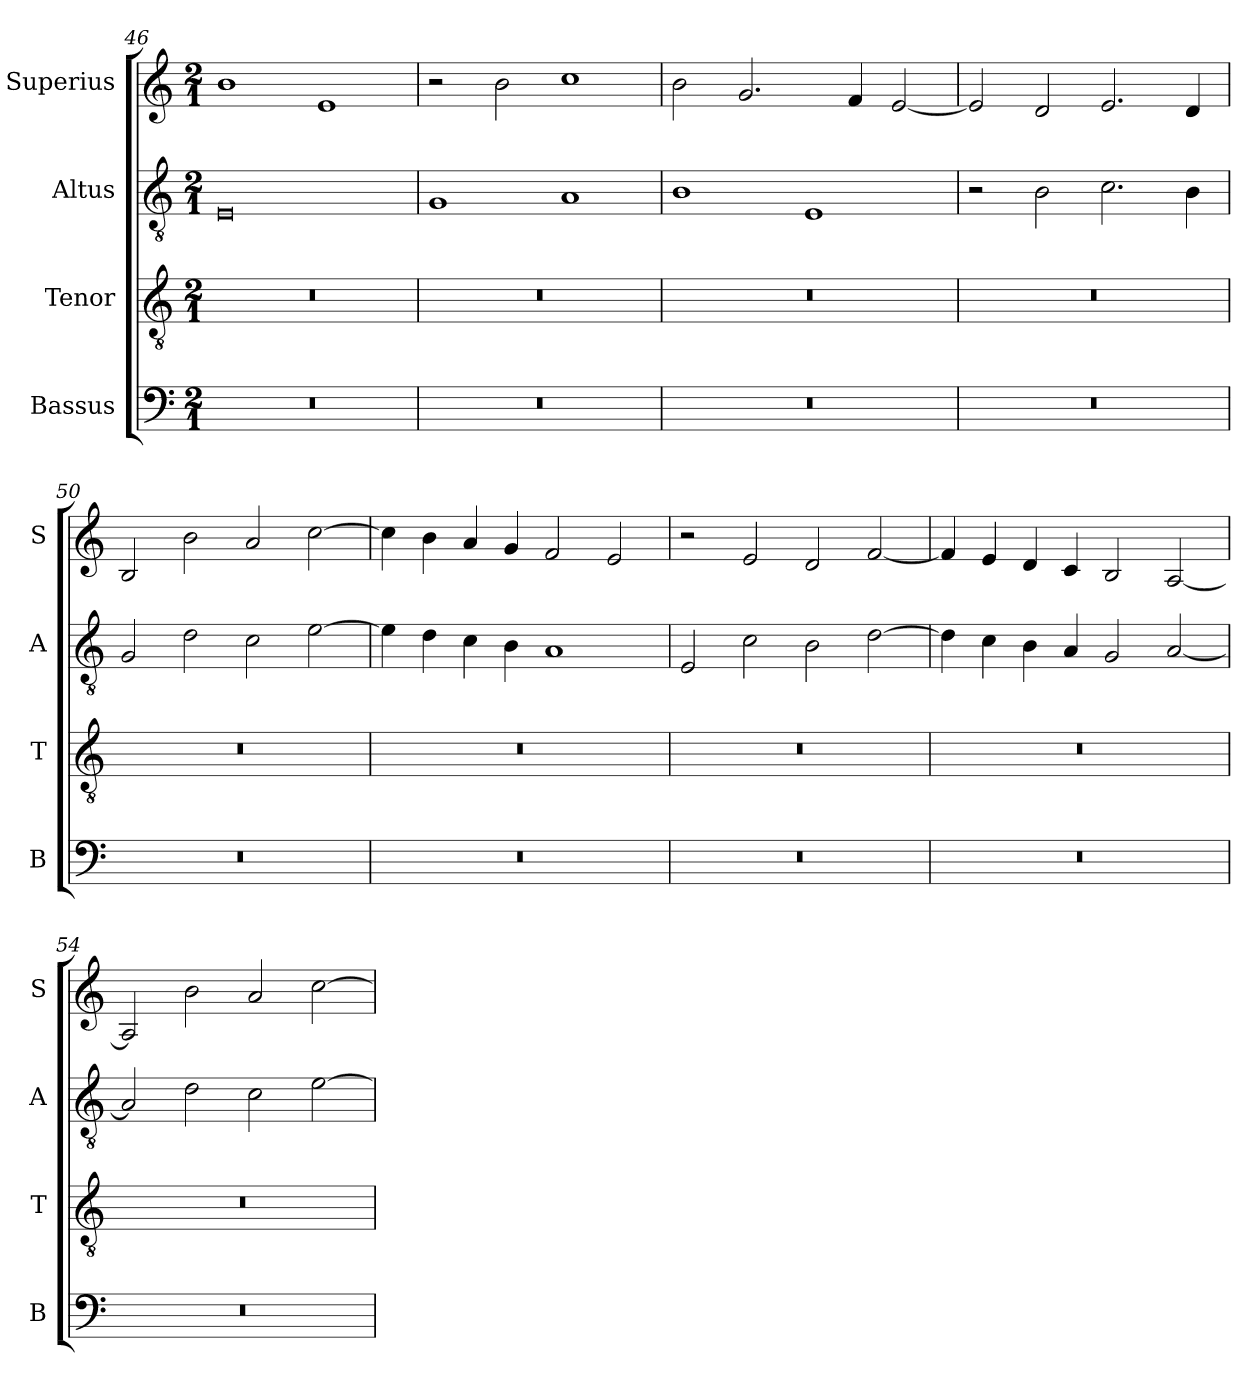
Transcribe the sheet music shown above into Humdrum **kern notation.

**kern	**kern	**kern	**kern
*part4	*part3	*part2	*part1
*staff4	*staff3	*staff2	*staff1
*I"Bassus	*I"Tenor	*I"Altus	*I"Superius
*I'B	*I'T	*I'A	*I'S
*clefF4	*clefGv2	*clefGv2	*clefG2
*k[]	*k[]	*k[]	*k[]
*M2/1	*M2/1	*M2/1	*M2/1
=46	=46	=46	=46
0r	0r	0E	1b
.	.	.	1e
=47	=47	=47	=47
0r	0r	1G	2r
.	.	.	2b\
.	.	1A	1cc
=48	=48	=48	=48
0r	0r	1B	2b\
.	.	.	2.g/
.	.	1E	.
.	.	.	4f/
.	.	.	[2e/
=49	=49	=49	=49
0r	0r	2r	2e/]
.	.	2B\	2d/
.	.	2.c\	2.e/
.	.	4B\	4d/
=50	=50	=50	=50
0r	0r	2G/	2B/
.	.	2d\	2b\
.	.	2c\	2a/
.	.	[2e\	[2cc\
=51	=51	=51	=51
0r	0r	4e\]	4cc\]
.	.	4d\	4b\
.	.	4c\	4a/
.	.	4B\	4g/
.	.	1A	2f/
.	.	.	2e/
=52	=52	=52	=52
0r	0r	2E/	2r
.	.	2c\	2e/
.	.	2B\	2d/
.	.	[2d\	[2f/
=53	=53	=53	=53
0r	0r	4d\]	4f/]
.	.	4c\	4e/
.	.	4B\	4d/
.	.	4A/	4c/
.	.	2G/	2B/
.	.	[2A/	[2A/
=54	=54	=54	=54
0r	0r	2A/]	2A/]
.	.	2d\	2b\
.	.	2c\	2a/
.	.	[2e\	[2cc\
=	=	=	=
*-	*-	*-	*-
